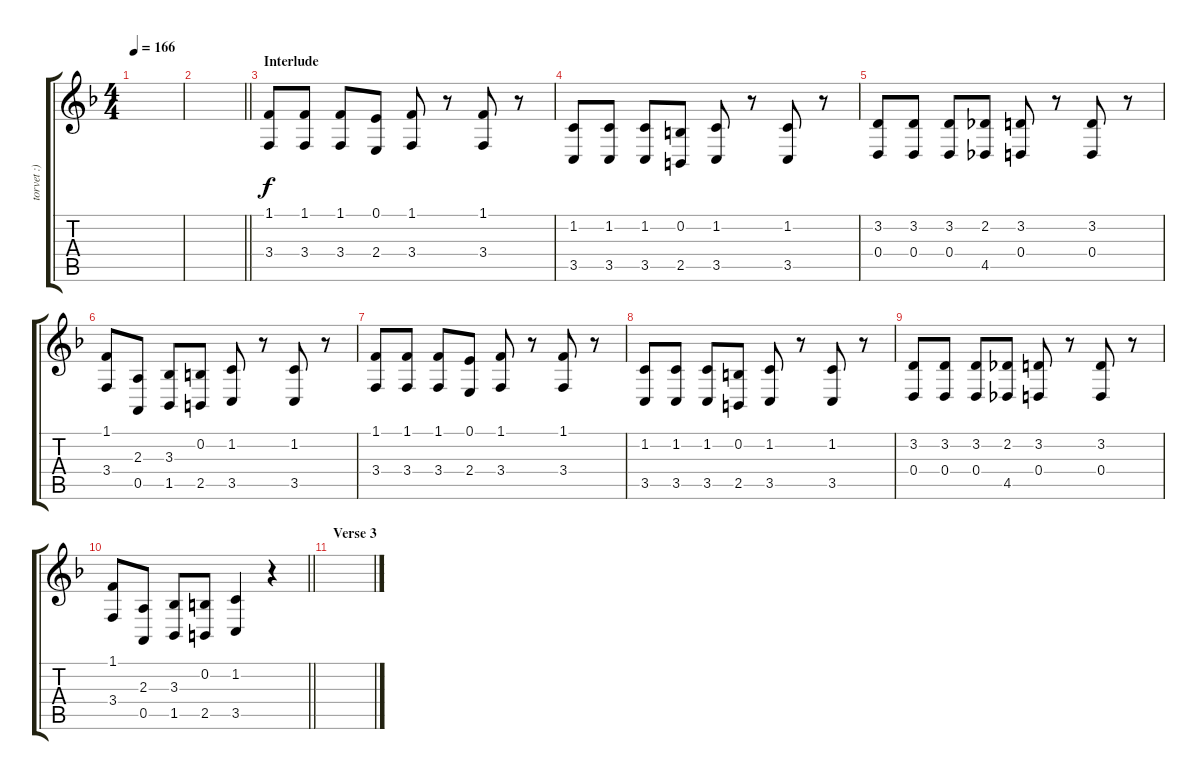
\track ("torvet :)" "torvet :)") {instrument altosax}
\staff {score tabs}
\tuning (E4 B3 G3 D3 A2 E2) {hide}
\ts (4 4)
\tempo 166
\clef g2
\ks f
|
\barLineRight lightlight
|
\section ("" "Interlude")
(1.1 3.4).8 (1.1 3.4).8 (1.1 3.4).8 (0.1 2.4).8 (1.1 3.4).8 r.8 (1.1 3.4).8 r.8 |
(1.2 3.5).8 (1.2 3.5).8 (1.2 3.5).8 (0.2 2.5).8 (1.2 3.5).8 r.8 (1.2 3.5).8 r.8 |
(3.2 0.4).8 (3.2 0.4).8 (3.2 0.4).8 (2.2 4.5).8 (3.2 0.4).8 r.8 (3.2 0.4).8 r.8 |
(1.1 3.4).8 (2.3 0.5).8 (3.3 1.5).8 (0.2 2.5).8 (1.2 3.5).8 r.8 (1.2 3.5).8 r.8 |
(1.1 3.4).8 (1.1 3.4).8 (1.1 3.4).8 (0.1 2.4).8 (1.1 3.4).8 r.8 (1.1 3.4).8 r.8 |
(1.2 3.5).8 (1.2 3.5).8 (1.2 3.5).8 (0.2 2.5).8 (1.2 3.5).8 r.8 (1.2 3.5).8 r.8 |
(3.2 0.4).8 (3.2 0.4).8 (3.2 0.4).8 (2.2 4.5).8 (3.2 0.4).8 r.8 (3.2 0.4).8 r.8 |
\barLineRight lightlight
(1.1 3.4).8 (2.3 0.5).8 (3.3 1.5).8 (0.2 2.5).8 (1.2 3.5).4 r.4 |
\section ("" "Verse 3")
